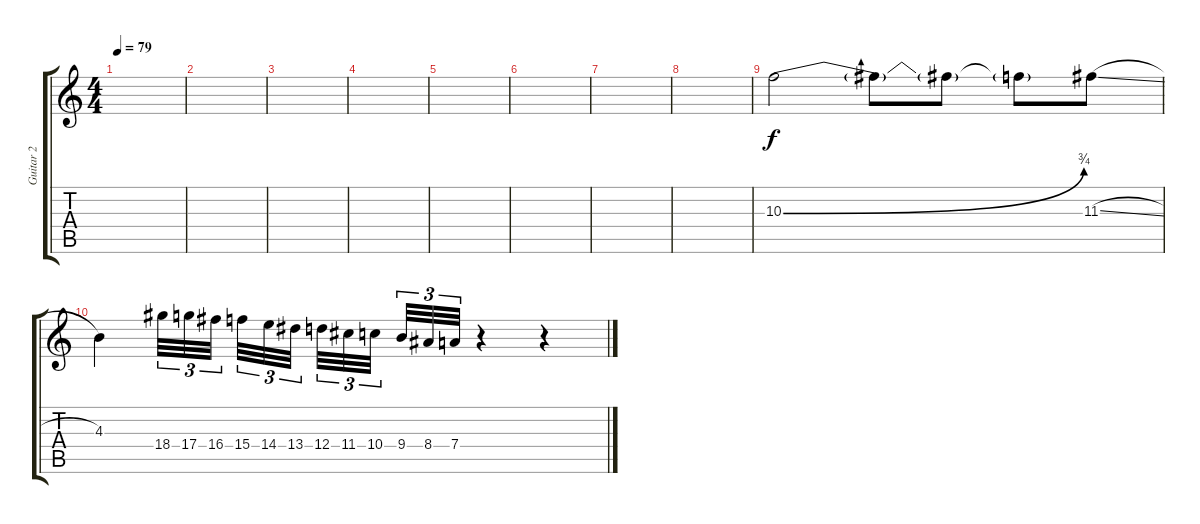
\track ("Guitar 2" "Guitar 2") {instrument distortionguitar}
\staff {score tabs}
\tuning (E4 B3 G3 D3 A2 E2) {hide}
\ts (4 4)
\tempo 79
\clef g2
\ks c
|
|
|
|
|
|
|
|
10.3{be (bend 0 0 60 3)}.2 10.3{t}.8 10.3{t}.8 10.3{t}.8 11.3{sl}.8 |
4.3.4 18.4.32{tu (3 2)} 17.4.32{tu (3 2)} 16.4.32{tu (3 2)} 15.4.32{tu (3 2)} 14.4.32{tu (3 2)} 13.4.32{tu (3 2)} 12.4.32{tu (3 2)} 11.4.32{tu (3 2)} 10.4.32{tu (3 2)} 9.4.32{tu (3 2)} 8.4.32{tu (3 2)} 7.4.32{tu (3 2)} r.4 r.4
